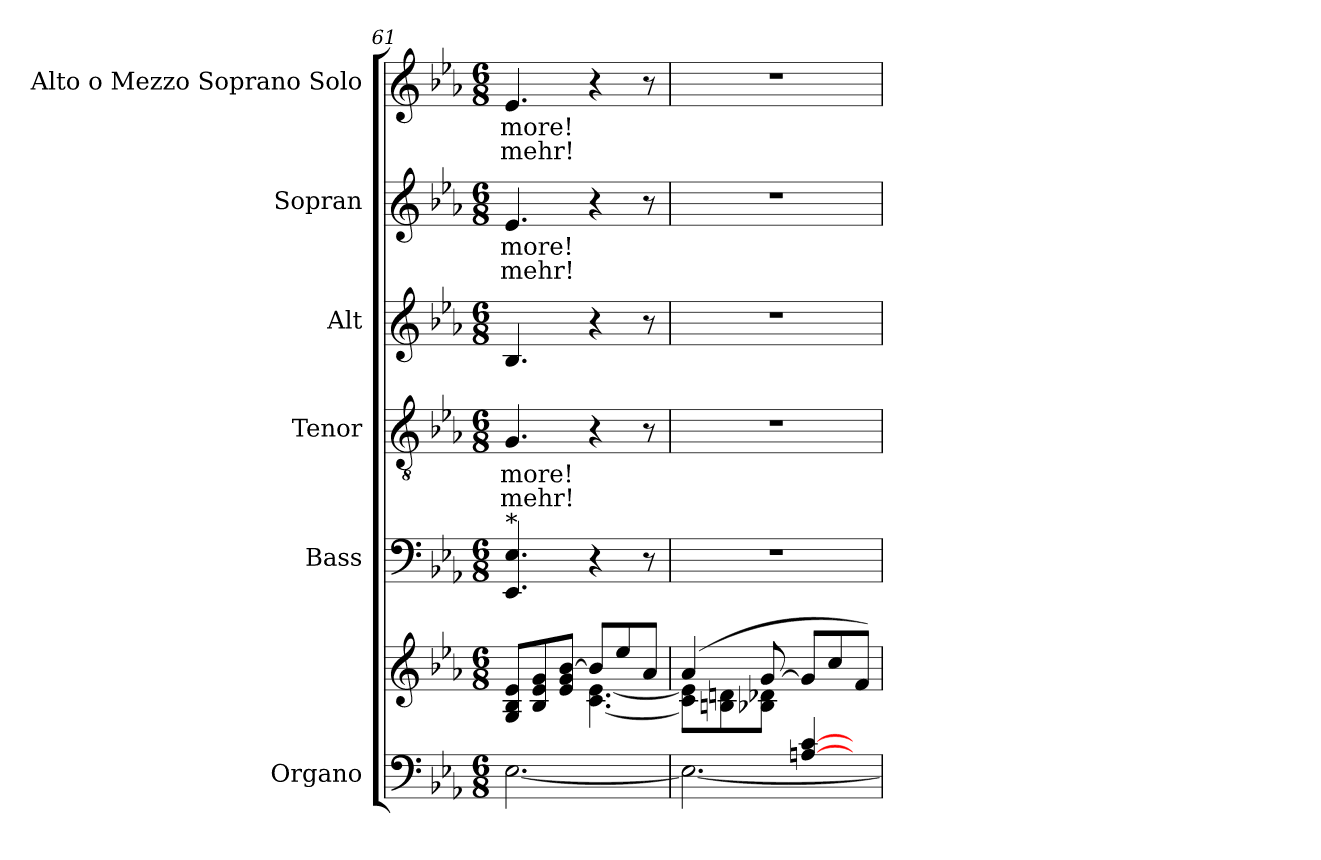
**kern	**kern	**kern	**kern	**text	**text	**kern	**kern	**text	**text	**kern	**text	**text
*part6	*part6	*part5	*part4	*part4	*part4	*part3	*part2	*part2	*part2	*part1	*part1	*part1
*staff7	*staff6	*staff5	*staff4	*staff4	*staff4	*staff3	*staff2	*staff2	*staff2	*staff1	*staff1	*staff1
*I"Organo	*	*I"Bass	*I"Tenor	*	*	*I"Alt	*I"Sopran	*	*	*I"Alto o Mezzo Soprano Solo	*	*
*	*	*I'B	*I'T	*	*	*I'A	*I'S	*	*	*I'S o l o	*	*
*clefF4	*clefG2	*clefF4	*clefGv2	*	*	*clefG2	*clefG2	*	*	*clefG2	*	*
*k[b-e-a-]	*k[b-e-a-]	*k[b-e-a-]	*k[b-e-a-]	*	*	*k[b-e-a-]	*k[b-e-a-]	*	*	*k[b-e-a-]	*	*
*E-:	*E-:	*E-:	*E-:	*	*	*E-:	*E-:	*	*	*E-:	*	*
*M6/8	*M6/8	*M6/8	*M6/8	*	*	*M6/8	*M6/8	*	*	*M6/8	*	*
=61	=61	=61	=61	=61	=61	=61	=61	=61	=61	=61	=61	=61
*^	*^	*	*	*	*	*	*	*	*	*	*	*
!	!	!	!	!LO:TX:a:t=*	!	!	!	!	!	!	!	!	!	!
!	!	!	!	!	!	!LO:LY:b	!LO:LY:b	!	!	!LO:LY:b	!LO:LY:b	!	!LO:LY:b	!LO:LY:b
2.ryy	[2.E-\	8G/ 8B-/ 8e-/L	4.ryy	4.EE-!/ 4.E-/	4.G/	more!	-mehr!	4.B-/	4.e-/	more!	-mehr!	4.e-/	more!	-mehr!
.	.	8B-/ 8e-/ 8g/	.	.	.	.	.	.	.	.	.	.	.	.
.	.	8e-/ 8g/ [8b-/J	.	.	.	.	.	.	.	.	.	.	.	.
.	.	8b-/L]	[4.c\ [4.e-\	4r	4r	.	.	4r	4r	.	.	4r	.	.
.	.	8ee-/	.	.	.	.	.	.	.	.	.	.	.	.
.	.	8a-/J	.	8r	8r	.	.	8r	8r	.	.	8r	.	.
=62	=62	=62	=62	=62	=62	=62	=62	=62	=62	=62	=62	=62	=62	=62
4.ryy	2.E-\_	(>4a-/	8c\] 8e-\]L	2.r	2.r	.	.	2.r	2.r	.	.	2.r	.	.
.	.	.	8Bn\ 8dn\	.	.	.	.	.	.	.	.	.	.	.
.	.	[8g/	8B-X\ 8d-X\J	.	.	.	.	.	.	.	.	.	.	.
[4An/ [4c/	.	8g/L]	4.ryy	.	.	.	.	.	.	.	.	.	.	.
.	.	8cc/	.	.	.	.	.	.	.	.	.	.	.	.
8ryy	.	8f/J)	.	.	.	.	.	.	.	.	.	.	.	.
*v	*v	*	*	*	*	*	*	*	*	*	*	*	*	*
*	*v	*v	*	*	*	*	*	*	*	*	*	*	*
=	=	=	=	=	=	=	=	=	=	=	=	=
*-	*-	*-	*-	*-	*-	*-	*-	*-	*-	*-	*-	*-
